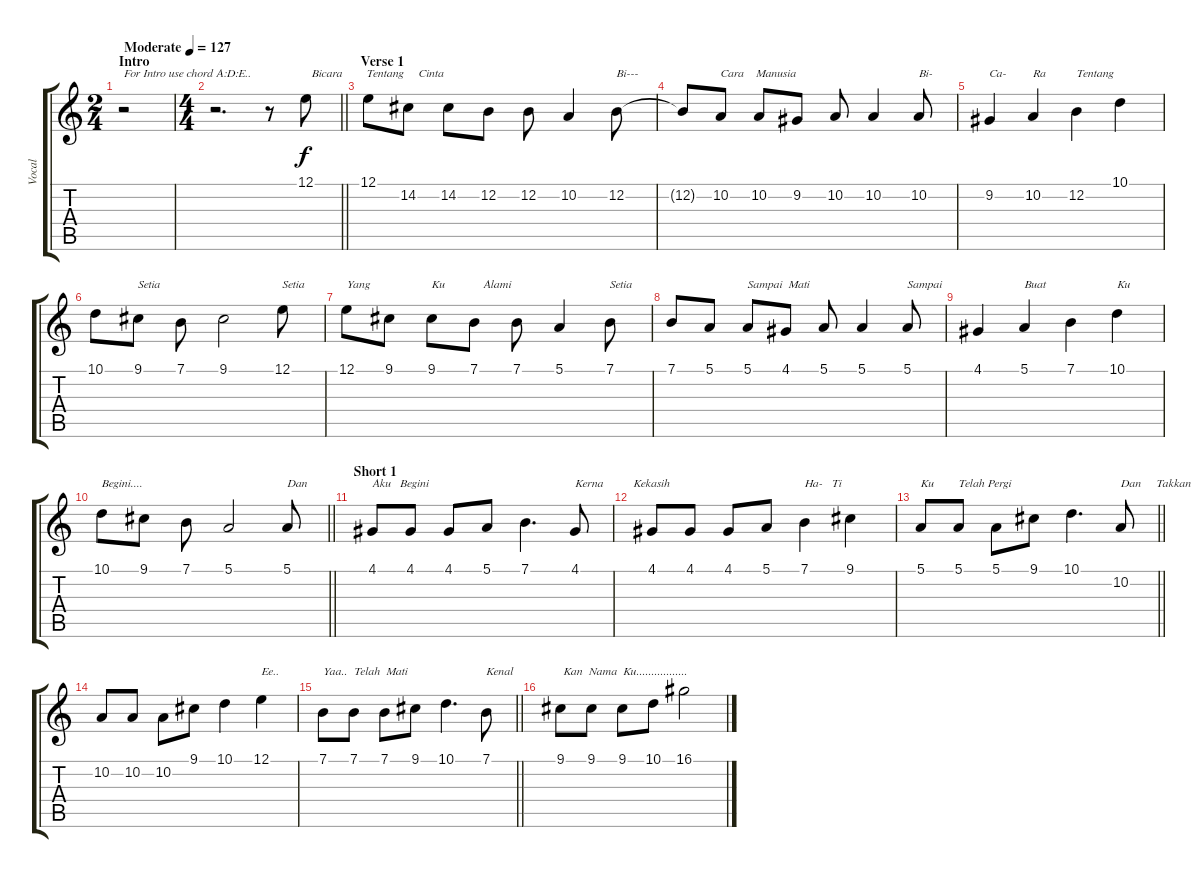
\track ("Vocal" "Vocal") {instrument choiraahs}
\staff {score tabs}
\tuning (E4 B3 G3 D3 A2 E2) {hide}
\ts (2 4)
\section ("" "Intro")
\tempo (127 "Moderate")
\clef g2
\ks c
r.2{txt "For Intro use chord A:D:E.." dy f instrument choiraahs} |
\ts (4 4)
\barLineRight lightlight
r.2{d} r.8 12.1.8{txt "  Bicara        Tentang     Cinta"} |
\section ("" "Verse 1")
12.1.8 14.2.8 14.2.8 12.2.8 12.2.8 10.2.4 12.2.8{txt "Bi---"} |
12.2{t}.8 10.2.8{txt "Cara    Manusia"} 10.2.8 9.2.8 10.2.8 10.2.4 10.2.8{txt "Bi-"} |
9.2.4{txt "Ca-"} 10.2.4{txt "Ra      "} 12.2.4{txt "Tentang   "} 10.1.4 |
10.1.8 9.1.8{txt "Setia"} 7.1.8 9.1.2 12.1.8{txt "Setia  "} |
12.1.8{txt "Yang"} 9.1.8 9.1.8{txt "Ku"} 7.1.8{txt "   Alami"} 7.1.8 5.1.4 7.1.8{txt "Setia  "} |
7.1.8 5.1.8 5.1.8{txt "Sampai  Mati"} 4.1.8 5.1.8 5.1.4 5.1.8{txt "Sampai  "} |
4.1.4 5.1.4{txt "Buat  "} 7.1.4 10.1.4{txt "Ku  "} |
\barLineRight lightlight
10.1.8{txt "Begini...."} 9.1.8 7.1.8 5.1.2 5.1.8{txt "Dan "} |
\section ("" "Short 1")
4.1.8{txt "Aku   Begini "} 4.1.8 4.1.8 5.1.8 7.1.4{d} 4.1.8{txt "Kerna          Kekasih   "} |
4.1.8 4.1.8 4.1.8 5.1.8 7.1.4{txt "Ha-   Ti   "} 9.1.4 |
\barLineRight lightlight
5.1.8{txt "Ku"} 5.1.8{txt "Telah Pergi"} 5.1.8 9.1.8 10.1.4{d} 10.2.8{txt "Dan     Takkan    Kembali"} |
10.2.8 10.2.8 10.2.8 9.1.8 10.1.4 12.1.4{txt "Ee.."} |
\barLineRight lightlight
7.1.8{txt "Yaa.."} 7.1.8{txt "Telah  Mati"} 7.1.8 9.1.8 10.1.4{d} 7.1.8{txt "Kenal  "} |
9.1.8{txt " Kan  Nama  Ku................."} 9.1.8 9.1.8 10.1.8 16.1.2
